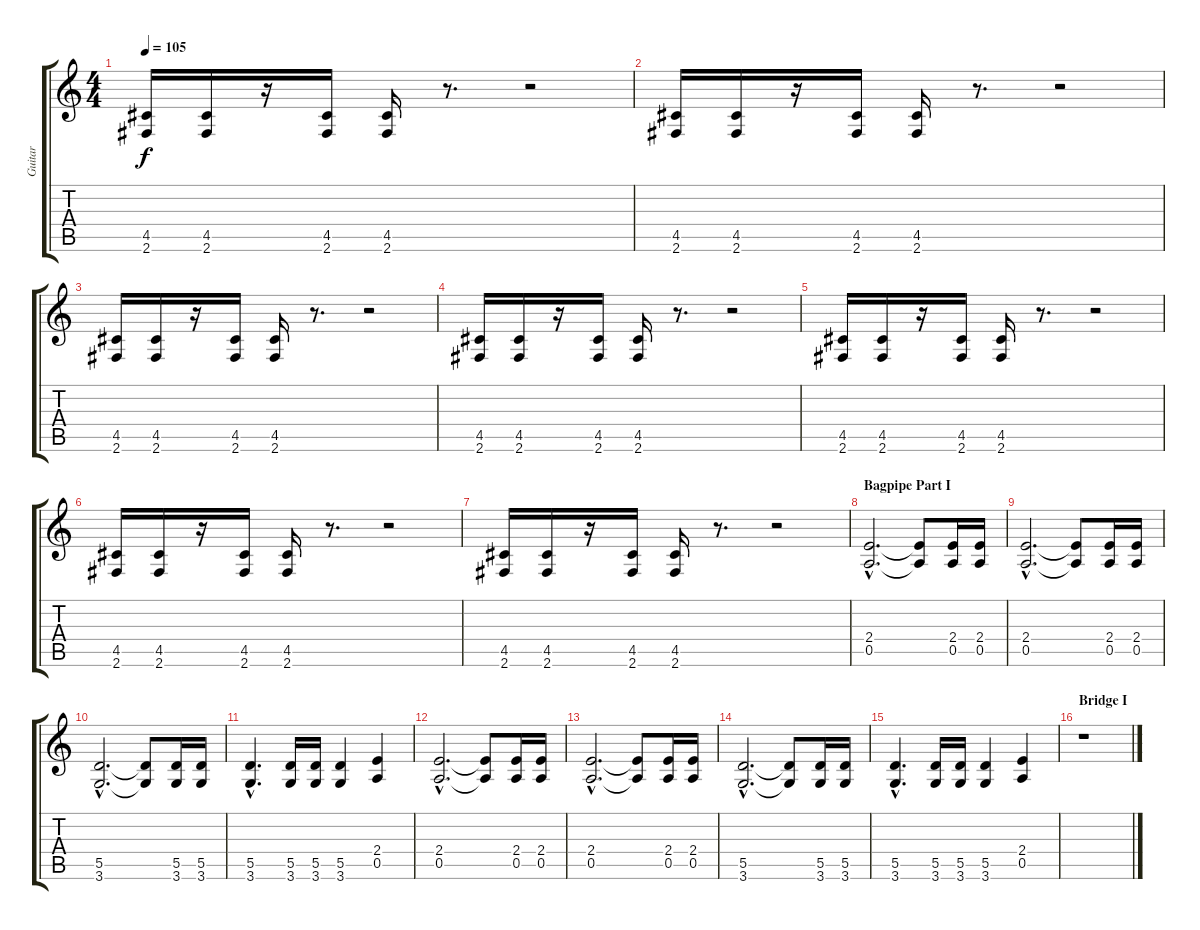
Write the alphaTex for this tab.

\track ("Guitar" "Guitar") {instrument overdrivenguitar}
\staff {score tabs}
\tuning (E4 B3 G3 D3 A2 E2) {hide}
\ts (4 4)
\tempo 105
\clef g2
\ks c
(4.5 2.6).16{dy f} (4.5 2.6).16 r.16 (4.5 2.6).16 (4.5 2.6).16 r.8{d} r.2 |
(4.5 2.6).16 (4.5 2.6).16 r.16 (4.5 2.6).16 (4.5 2.6).16 r.8{d} r.2 |
(4.5 2.6).16 (4.5 2.6).16 r.16 (4.5 2.6).16 (4.5 2.6).16 r.8{d} r.2 |
(4.5 2.6).16 (4.5 2.6).16 r.16 (4.5 2.6).16 (4.5 2.6).16 r.8{d} r.2 |
(4.5 2.6).16 (4.5 2.6).16 r.16 (4.5 2.6).16 (4.5 2.6).16 r.8{d} r.2 |
(4.5 2.6).16 (4.5 2.6).16 r.16 (4.5 2.6).16 (4.5 2.6).16 r.8{d} r.2 |
(4.5 2.6).16 (4.5 2.6).16 r.16 (4.5 2.6).16 (4.5 2.6).16 r.8{d} r.2 |
\section ("" "Bagpipe Part I")
(2.4{hac} 0.5{hac}).2{d} (2.4{t} 0.5{t}).8 (2.4 0.5).16 (2.4 0.5).16 |
(2.4{hac} 0.5{hac}).2{d} (2.4{t} 0.5{t}).8 (2.4 0.5).16 (2.4 0.5).16 |
(5.5{hac} 3.6{hac}).2{d} (5.5{t} 3.6{t}).8 (5.5 3.6).16 (5.5 3.6).16 |
(5.5{hac} 3.6{hac}).4{d} (5.5 3.6).16 (5.5 3.6).16 (5.5 3.6).4 (2.4 0.5).4 |
(2.4{hac} 0.5{hac}).2{d} (2.4{t} 0.5{t}).8 (2.4 0.5).16 (2.4 0.5).16 |
(2.4{hac} 0.5{hac}).2{d} (2.4{t} 0.5{t}).8 (2.4 0.5).16 (2.4 0.5).16 |
(5.5{hac} 3.6{hac}).2{d} (5.5{t} 3.6{t}).8 (5.5 3.6).16 (5.5 3.6).16 |
(5.5{hac} 3.6{hac}).4{d} (5.5 3.6).16 (5.5 3.6).16 (5.5 3.6).4 (2.4 0.5).4 |
\section ("" "Bridge I")
r.1
